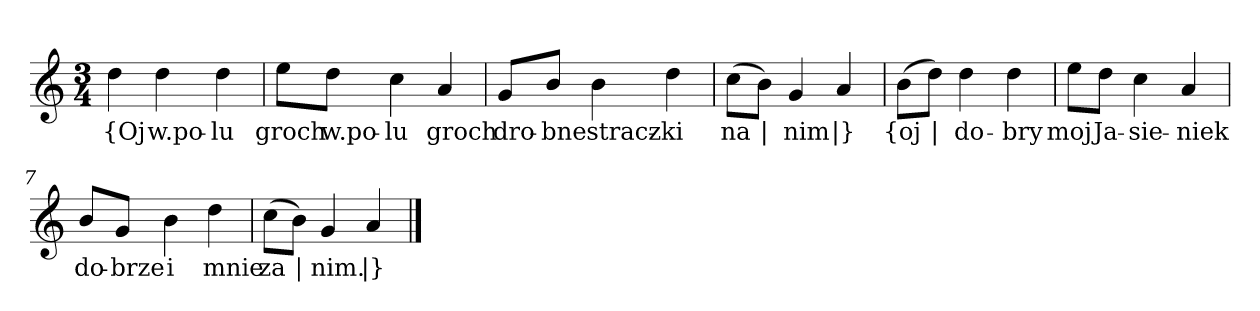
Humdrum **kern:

**kern	**text
*part1	*part1
*staff1	*staff1
*clefG2	*
*k[]	*
*M3/4	*
=	=
4dd	{Oj
4dd	w.po-
4dd	-lu
=2	=2
8ee\L	groch
8dd\J	w.po-
4cc	-lu
4a	groch
=3	=3
8g/L	dro-
8b/J	-bne
4b	stracz-
4dd	-ki
=4	=4
(8cc\L	na
8b\J)	|
4g	nim
4a	|}
=5y	=5y
(8b\L	{oj
8dd\J)	|
4dd	do-
4dd	-bry
=6	=6
8ee\L	moj
8dd\J	Ja-
4cc	-sie-
4a	-niek
=7	=7
8b/L	do-
8g/J	-brze
4b	i
4dd	mnie
=8	=8
(8cc\L	za
8b\J)	|
4g	nim.
4a	|}
==	==
*-	*-
